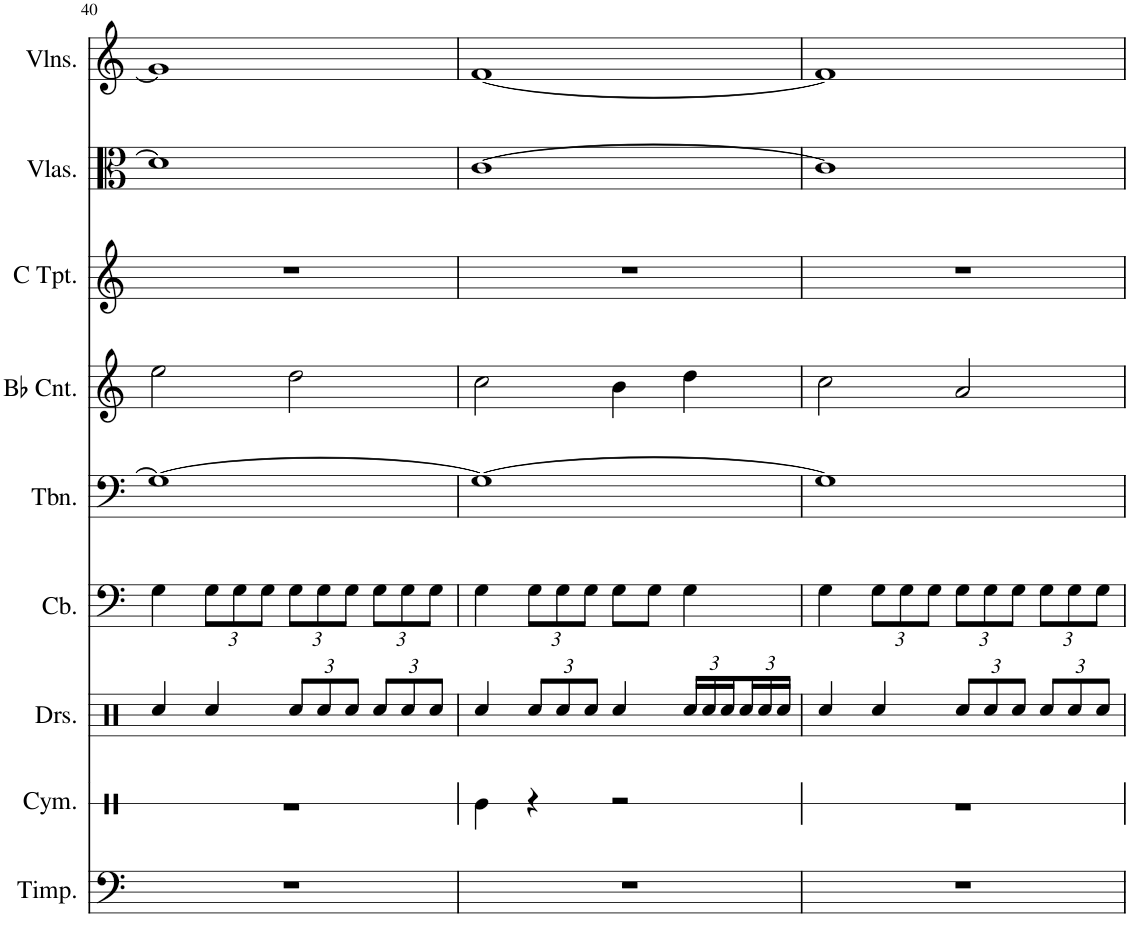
**kern	**kern	**kern	**kern	**kern	**kern	**kern	**kern	**kern
*part9	*part8	*part7	*part6	*part5	*part4	*part3	*part2	*part1
*staff9	*staff8	*staff7	*staff6	*staff5	*staff4	*staff3	*staff2	*staff1
*I"Timpani, Timpani	*I"Cymbal, Orchestral Cymbal	*I"Drumset, Snare Drum	*I"Contrabass, Bass	*I"Trombone, Trombone	*I"Bb Cornet, Trumpet	*I"C Trumpet, Trumpet	*I"Violas, Shrt.String Ensemble	*I"Violins, Shrt.String Ensemble
*I'Timp.	*I'Cym.	*I'Drs.	*I'Cb.	*I'Tbn.	*I'Bb Cnt.	*I'C Tpt.	*I'Vlas.	*I'Vlns.
!!LO:PB:g=z
*clefF4	*clefX	*clefX	*clefF4	*clefF4	*clefG2	*clefG2	*clefC3	*clefG2
*	*	*	*Trd7c12	*	*Trd1c2	*	*	*
*k[]	*k[]	*k[]	*k[]	*k[]	*k[]	*k[]	*k[]	*k[]
*M4/4	*M4/4	*M4/4	*M4/4	*M4/4	*M4/4	*M4/4	*M4/4	*M4/4
=40	=40	=40	=40	=40	=40	=40	=40	=40
1r	1r	4Rcc/	4G\	1G_	2ee\	1r	1d]	1g]
*	*	*	*Xbrackettup	*	*	*	*	*
.	.	4Rcc/	12G\L	.	.	.	.	.
.	.	.	12G\	.	.	.	.	.
.	.	.	12G\J	.	.	.	.	.
*	*	*Xbrackettup	*	*	*	*	*	*
.	.	12Rcc/L	12G\L	.	2dd\	.	.	.
.	.	12Rcc/	12G\	.	.	.	.	.
.	.	12Rcc/J	12G\J	.	.	.	.	.
.	.	12Rcc/L	12G\L	.	.	.	.	.
.	.	12Rcc/	12G\	.	.	.	.	.
.	.	12Rcc/J	12G\J	.	.	.	.	.
=41	=41	=41	=41	=41	=41	=41	=41	=41
1r	4Re\	4Rcc/	4G\	1G_	2cc\	1r	[1c	[1f
.	4r	12Rcc/L	12G\L	.	.	.	.	.
.	.	12Rcc/	12G\	.	.	.	.	.
.	.	12Rcc/J	12G\J	.	.	.	.	.
.	2r	4Rcc/	8G\L	.	4b\	.	.	.
.	.	.	8G\J	.	.	.	.	.
.	.	24Rcc/LL	4G\	.	4dd\	.	.	.
.	.	24Rcc/	.	.	.	.	.	.
.	.	24Rcc/	.	.	.	.	.	.
.	.	24Rcc/	.	.	.	.	.	.
.	.	24Rcc/	.	.	.	.	.	.
.	.	24Rcc/JJ	.	.	.	.	.	.
=42	=42	=42	=42	=42	=42	=42	=42	=42
1r	1r	4Rcc/	4G\	1G]	2cc\	1r	1c]	1f]
.	.	4Rcc/	12G\L	.	.	.	.	.
.	.	.	12G\	.	.	.	.	.
.	.	.	12G\J	.	.	.	.	.
.	.	12Rcc/L	12G\L	.	2a/	.	.	.
.	.	12Rcc/	12G\	.	.	.	.	.
.	.	12Rcc/J	12G\J	.	.	.	.	.
.	.	12Rcc/L	12G\L	.	.	.	.	.
.	.	12Rcc/	12G\	.	.	.	.	.
.	.	12Rcc/J	12G\J	.	.	.	.	.
=	=	=	=	=	=	=	=	=
*-	*-	*-	*-	*-	*-	*-	*-	*-
